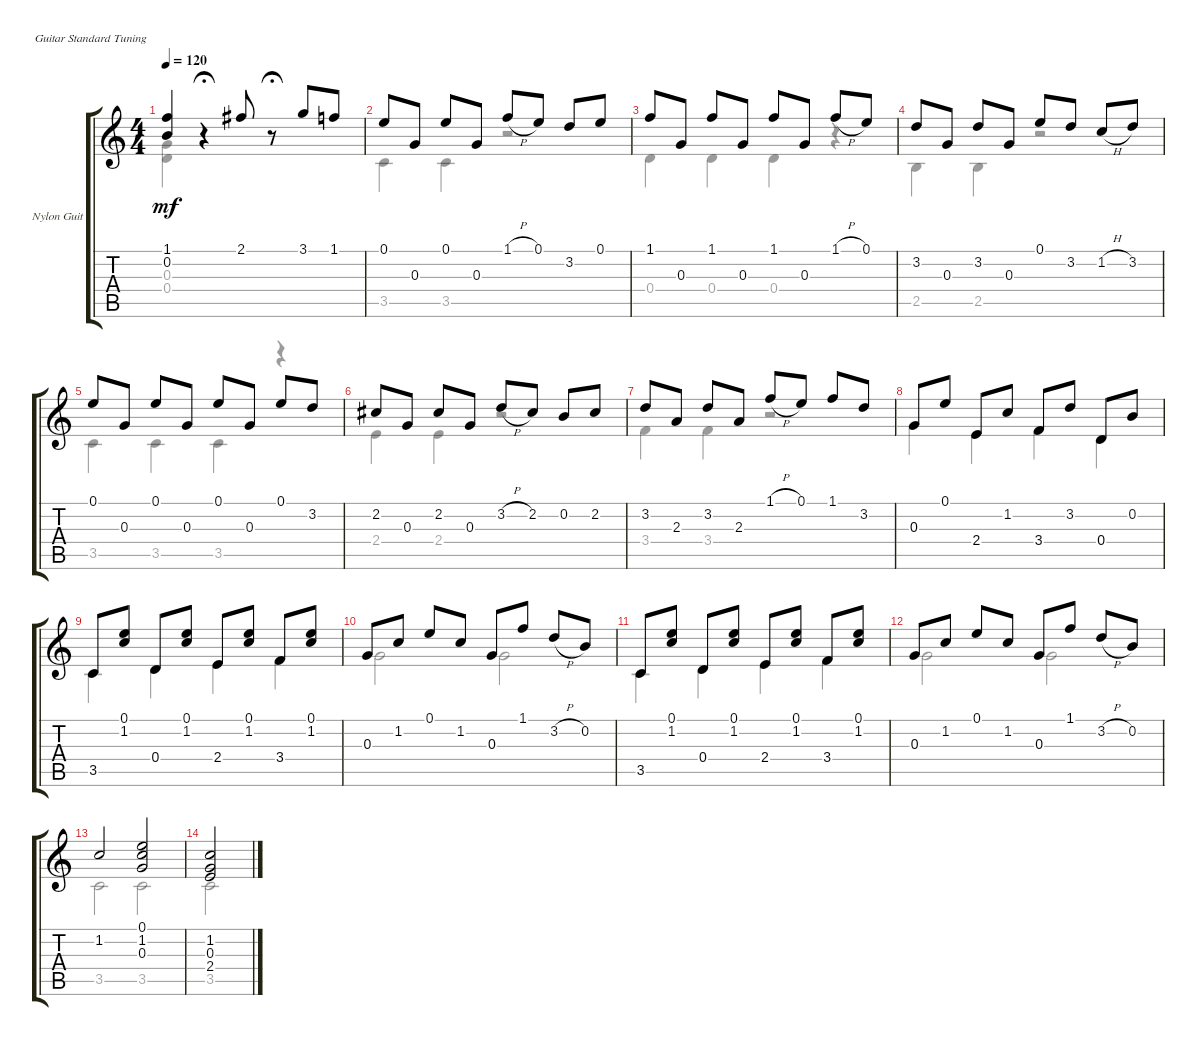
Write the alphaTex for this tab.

\defaultSystemsLayout 4
\bracketExtendMode groupsimilarinstruments
\firstSystemTrackNameOrientation horizontal
\otherSystemsTrackNameOrientation horizontal
\track ("Nylon Guitar" "Nylon Guit") {instrument acousticguitarsteel}
\staff {score tabs}
\tuning (E4 B3 G3 D3 A2 E2)
\voice
\ts (4 4)
\tempo 120
\clef g2
\ks c
(1.1 0.2).4{dy mf} r.4{fermata (medium 0.4)} 2.1.8 r.8{fermata (medium 0.4)} 3.1.8 1.1.8 |
0.1.8 0.3.8 0.1.8 0.3.8 1.1{h}.8 0.1.8 3.2.8 0.1.8 |
1.1.8 0.3.8 1.1.8 0.3.8 1.1.8 0.3.8 1.1{h}.8 0.1.8 |
3.2.8 0.3.8 3.2.8 0.3.8 0.1.8 3.2.8 1.2{h}.8 3.2.8 |
0.1.8 0.3.8 0.1.8 0.3.8 0.1.8 0.3.8 0.1.8 3.2.8 |
2.2.8 0.3.8 2.2.8 0.3.8 3.2{h}.8 2.2.8 0.2.8 2.2.8 |
3.2.8 2.3.8 3.2.8 2.3.8 1.1{h}.8 0.1.8 1.1.8 3.2.8 |
0.3.8 0.1.8 2.4.8 1.2.8 3.4.8 3.2.8 0.4.8 0.2.8 |
3.5.8 (0.1 1.2).8 0.4.8 (0.1 1.2).8 2.4.8 (0.1 1.2).8 3.4.8 (0.1 1.2).8 |
0.3.8 1.2.8 0.1.8 1.2.8 0.3.8 1.1.8 3.2{h}.8 0.2.8 |
3.5.8 (0.1 1.2).8 0.4.8 (0.1 1.2).8 2.4.8 (0.1 1.2).8 3.4.8 (0.1 1.2).8 |
0.3.8 1.2.8 0.1.8 1.2.8 0.3.8 1.1.8 3.2{h}.8 0.2.8 |
1.2.2 (0.1 1.2 0.3).2 |
(1.2 0.3 2.4).2
\voice
\clef g2
\ottava regular
\simile none
\ks c
(0.4 0.3).4{dy mf} |
3.5.4 3.5.4 r.2 |
0.4.4 0.4.4 0.4.4 r.4 |
2.5.4 2.5.4 r.2 |
3.5.4 3.5.4 3.5.4 r.4 |
2.4.4 2.4.4 r.2 |
3.4.4 3.4.4 r.2 |
0.3.4 2.4.4 3.4.4 0.4.4 |
3.5.4 0.4.4 2.4.4 3.4.4 |
0.3.2 0.3.2 |
3.5.4 0.4.4 2.4.4 3.4.4 |
0.3.2 0.3.2 |
3.5.2 3.5.2 |
3.5.2
